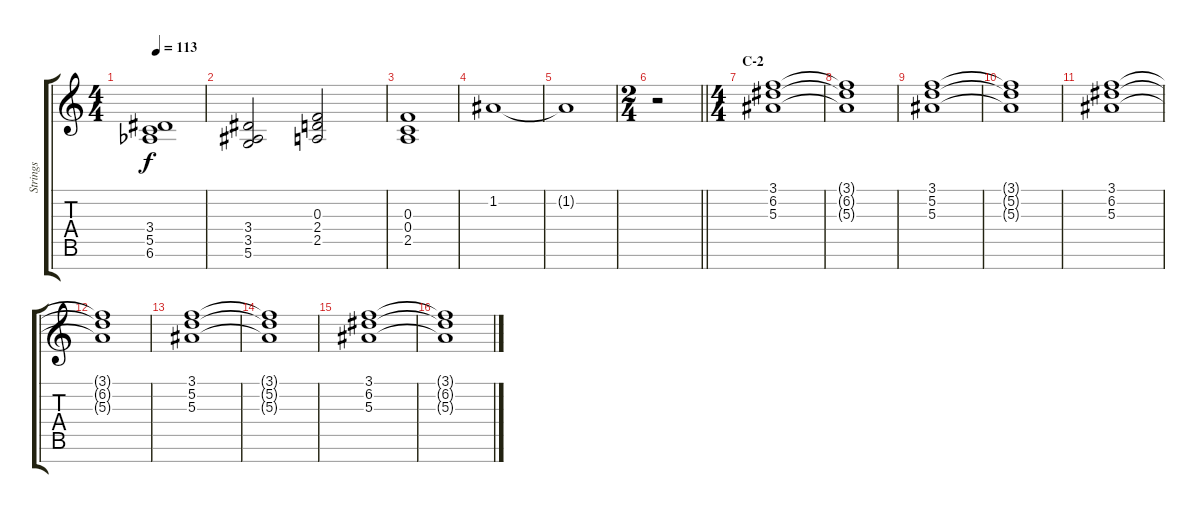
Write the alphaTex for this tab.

\track ("Strings" "Strings") {instrument stringensemble1}
\staff {score tabs}
\tuning (D5 A4 F4 C4 G3 D3 A2) {hide}
\ts (4 4)
\tempo 113
\clef g2
\ks c
(3.4 5.5 6.6{acc b}).1{dy f} |
(3.4 3.5 5.6).2 (0.3 2.4 2.5).2 |
(0.3 0.4 2.5).1 |
1.2.1 |
1.2{t}.1 |
\ts (2 4)
\barLineRight lightlight
r.2 |
\ts (4 4)
\section ("" "C-2")
(3.1 6.2 5.3).1 |
(3.1{t} 6.2{t} 5.3{t}).1 |
(3.1 5.2 5.3).1 |
(3.1{t} 5.2{t} 5.3{t}).1 |
(3.1 6.2 5.3).1 |
(3.1{t} 6.2{t} 5.3{t}).1 |
(3.1 5.2 5.3).1 |
(3.1{t} 5.2{t} 5.3{t}).1 |
(3.1 6.2 5.3).1 |
(3.1{t} 6.2{t} 5.3{t}).1
